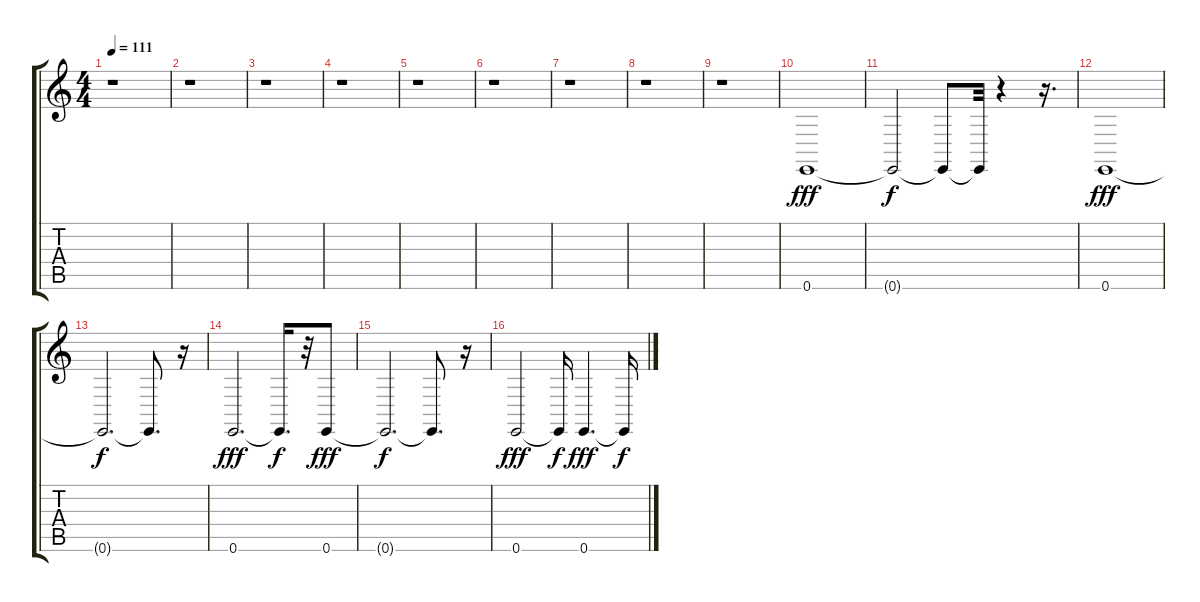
\track "" {instrument synthstrings1}
\staff {score tabs}
\tuning (E4 B3 G3 D3 A2 E2) {hide}
\ts (4 4)
\tempo 111
\clef g2
\ks c
r.1{dy f} |
r.1 |
r.1 |
r.1 |
r.1 |
r.1 |
r.1 |
r.1 |
r.1 |
0.6.1{dy fff} |
0.6{t}.2{dy f} 0.6{t}.8 0.6{t}.32 r.4 r.16{d} |
0.6.1{dy fff} |
0.6{t}.2{d dy f} 0.6{t}.8{d} r.16 |
0.6.2{d dy fff} 0.6{t}.16{d dy f} r.32 0.6.8{dy fff} |
0.6{t}.2{d dy f} 0.6{t}.8{d} r.16 |
0.6.2{dy fff} 0.6{t}.16{dy f} 0.6.4{d dy fff} 0.6{t}.16{dy f}
